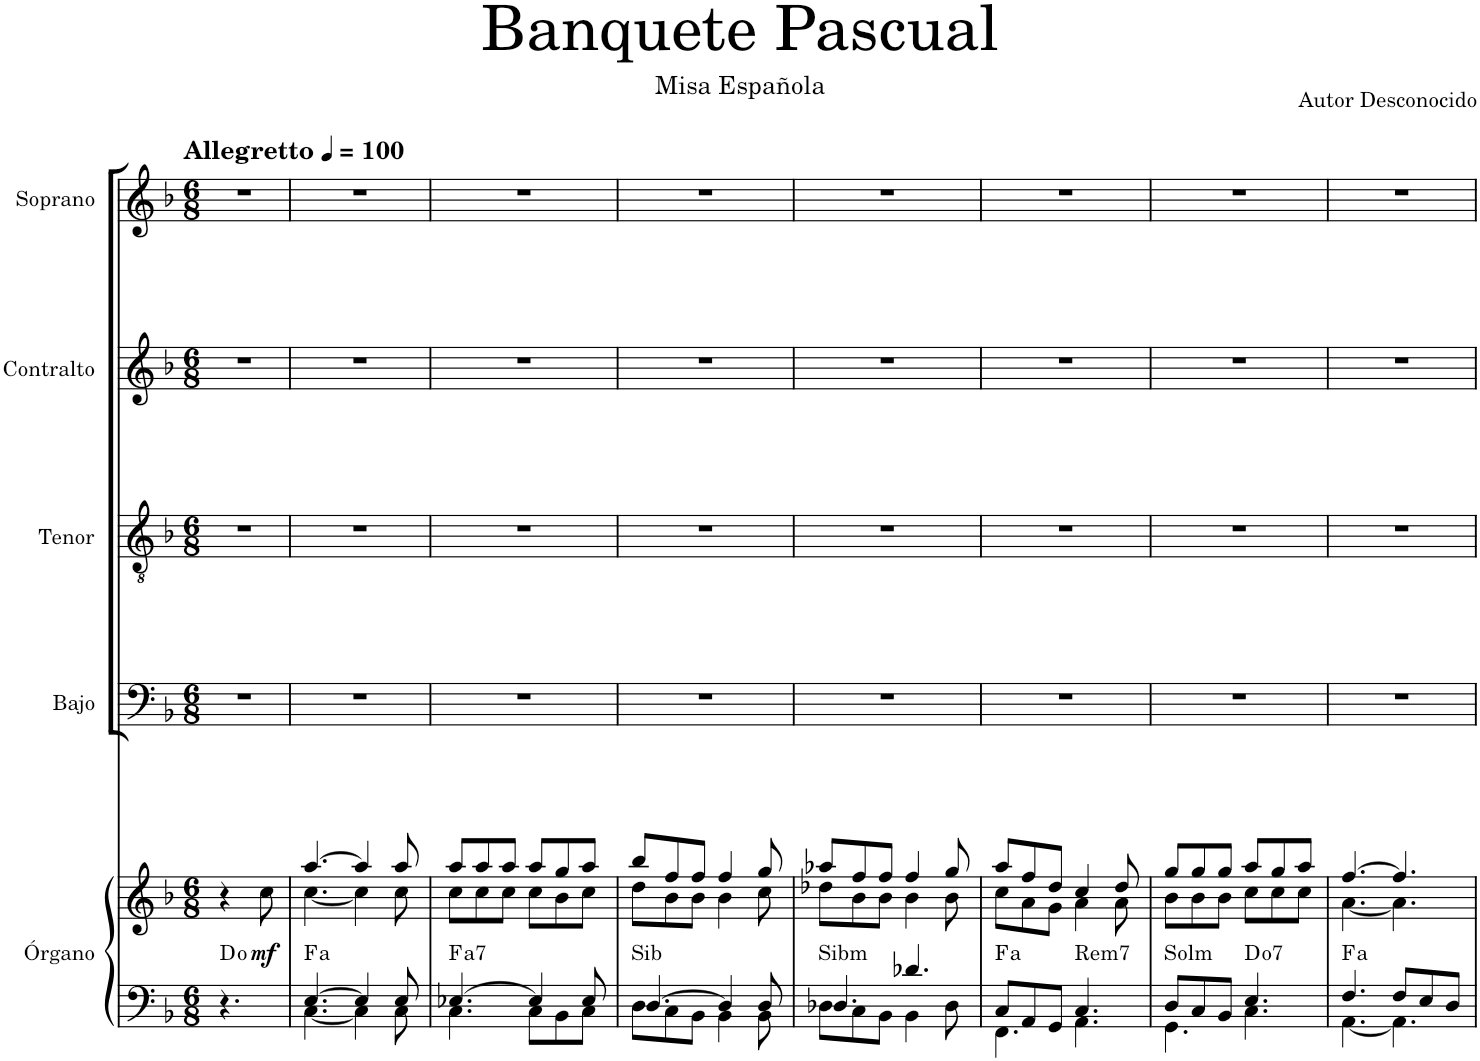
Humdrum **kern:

**kern	**kern	**dynam	**harte	**kern	**kern	**kern	**kern
*part5	*part5	*part5	*part5	*part4	*part3	*part2	*part1
*staff6	*staff5	*staff5/6	*	*staff4	*staff3	*staff2	*staff1
*I"Órgano	*	*	*	*I"Bajo	*I"Tenor	*I"Contralto	*I"Soprano
*	*	*	*	*I'B.	*I'T.	*I'C.	*I'S.
*clefF4	*clefG2	*	*	*clefF4	*clefGv2	*clefG2	*clefG2
*k[b-]	*k[b-]	*	*	*k[b-]	*k[b-]	*k[b-]	*k[b-]
*M6/8	*M6/8	*	*	*M6/8	*M6/8	*M6/8	*M6/8
=1	=1	=1	=1	=1	=1	=1	=1
4.r	4r	.	D:dim	2.r	2.r	2.r	2.r
!	!	!LO:DY:b	!	!	!	!	!
.	8cc\	mf	.	.	.	.	.
4.ryy	4.ryy	.	.	.	.	.	.
=2	=2	=2	=2	=2	=2	=2	=2
*^	*^	*	*	*	*	*	*
!	!	!	!	!	!LO:H:kt=a	!	!	!	!
[4.E/	[4.C\	[4.aa/	[4.cc\	.	.	2.r	2.r	2.r	2.r
4E/]	4C\]	4aa/]	4cc\]	.	.	.	.	.	.
8E/	8C\	8aa/	8cc\	.	.	.	.	.	.
=3	=3	=3	=3	=3	=3	=3	=3	=3	=3
!	!	!	!	!	!LO:H:kt=a	!	!	!	!
[4.E-X/	4.C\	8aa/L	8cc\L	.	.	2.r	2.r	2.r	2.r
.	.	8aa/	8cc\	.	.	.	.	.	.
.	.	8aa/J	8cc\J	.	.	.	.	.	.
4E-/]	8C\L	8aa/L	8cc\L	.	.	.	.	.	.
.	8BB-\	8gg/	8b-\	.	.	.	.	.	.
8E-/	8C\J	8aa/J	8cc\J	.	.	.	.	.	.
=4	=4	=4	=4	=4	=4	=4	=4	=4	=4
!	!	!	!	!	!LO:H:kt=Sib	!	!	!	!
[4.D/	8D\L	8bb-/L	8dd\L	.	N	2.r	2.r	2.r	2.r
.	8C\	8ff/	8b-\	.	.	.	.	.	.
.	8BB-\J	8ff/J	8b-\J	.	.	.	.	.	.
4D/]	4BB-\	4ff/	4b-\	.	.	.	.	.	.
8D/	8BB-\	8gg/	8cc\	.	.	.	.	.	.
=5	=5	=5	=5	=5	=5	=5	=5	=5	=5
!	!	!	!	!	!LO:H:kt=Sibm	!	!	!	!
4.D-X/	8D-\L	8aa-X/L	8dd-X\L	.	N	2.r	2.r	2.r	2.r
.	8C\	8ff/	8b-\	.	.	.	.	.	.
.	8BB-\J	8ff/J	8b-\J	.	.	.	.	.	.
4.d-X/	4BB-\	4ff/	4b-\	.	.	.	.	.	.
.	8D-\	8gg/	8b-\	.	.	.	.	.	.
=6	=6	=6	=6	=6	=6	=6	=6	=6	=6
!	!	!	!	!	!LO:H:kt=a	!	!	!	!
8C/L	4.FF\	8aa/L	8cc\L	.	.	2.r	2.r	2.r	2.r
8AA/	.	8ff/	8a\	.	.	.	.	.	.
8GG/J	.	8dd/J	8g\J	.	.	.	.	.	.
!	!	!	!	!	!LO:H:kt=Rem7	!	!	!	!
4.C/	4.AA\	4cc/	4a\	.	N	.	.	.	.
.	.	8dd/	8a\	.	.	.	.	.	.
=7	=7	=7	=7	=7	=7	=7	=7	=7	=7
!	!	!	!	!	!LO:H:kt=Solm	!	!	!	!
8D/L	4.GG\	8gg/L	8b-\L	.	N	2.r	2.r	2.r	2.r
8C/	.	8gg/	8b-\	.	.	.	.	.	.
8BB-/J	.	8gg/J	8b-\J	.	.	.	.	.	.
!	!	!	!	!	!LO:H:kt=7	!	!	!	!
4.E/	4.C\	8aa/L	8cc\L	.	D:dim7	.	.	.	.
.	.	8gg/	8cc\	.	.	.	.	.	.
.	.	8aa/J	8cc\J	.	.	.	.	.	.
=8	=8	=8	=8	=8	=8	=8	=8	=8	=8
!	!	!	!	!	!LO:H:kt=a	!	!	!	!
4.F/	[4.AA\	[4.ff/	[4.a\	.	.	2.r	2.r	2.r	2.r
8F/L	4.AA\]	4.ff/]	4.a\]	.	.	.	.	.	.
8E/	.	.	.	.	.	.	.	.	.
8D/J	.	.	.	.	.	.	.	.	.
*v	*v	*	*	*	*	*	*	*	*
*	*v	*v	*	*	*	*	*	*
=	=	=	=	=	=	=	=
*-	*-	*-	*-	*-	*-	*-	*-
